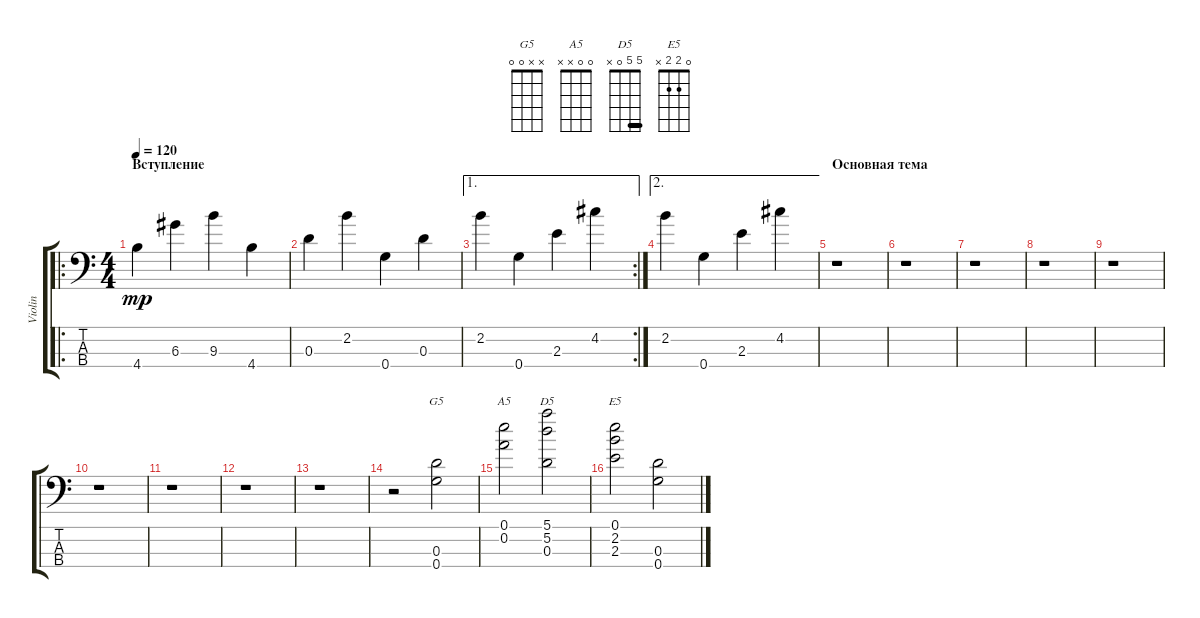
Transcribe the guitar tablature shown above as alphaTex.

\track ("Violin" "Violin") {instrument violin}
\staff {score tabs}
\tuning (E5 A4 D4 G3) {hide}
\chord ("G5" x x 0 0)
\chord ("A5" 0 0 x x)
\chord ("D5" 5 5 0 x) {barre 5}
\chord ("E5" 0 2 2 x)
\ro
\ts (4 4)
\section ("" "Вступление")
\tempo 120
\clef f4
\ks c
4.4.4{dy mp instrument violin} 6.3.4 9.3.4 4.4.4 |
0.3.4 2.2.4 0.4.4 0.3.4 |
\ae 1
\rc 2
2.2.4 0.4.4 2.3.4 4.2.4 |
\ae 2
2.2.4 0.4.4 2.3.4 4.2.4 |
\section ("" "Основная тема")
r.1 |
r.1 |
r.1 |
r.1 |
r.1 |
r.1 |
r.1 |
r.1 |
r.1 |
r.2 (0.3 0.4).2{ch "G5"} |
(0.1 0.2).2{ch "A5"} (5.1 5.2 0.3).2{ch "D5"} |
(0.1 2.2 2.3).2{ch "E5"} (0.3 0.4).2
